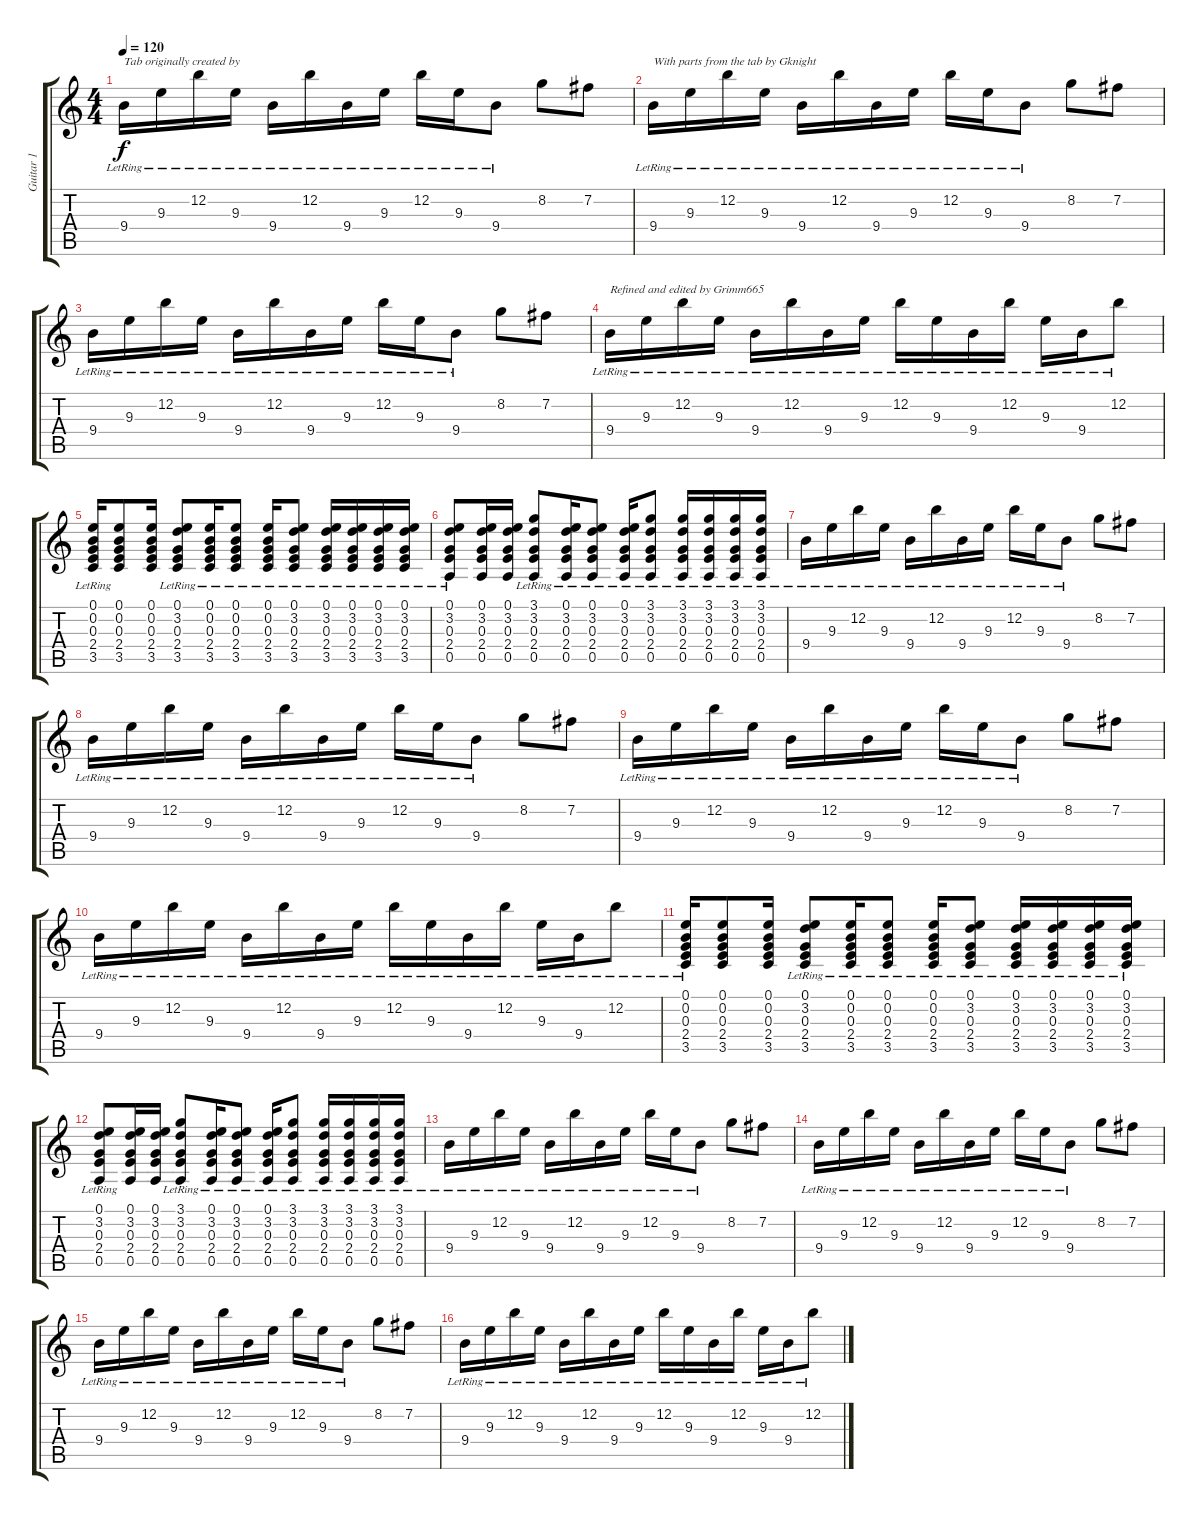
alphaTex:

\track ("Guitar 1" "Guitar 1") {instrument electricguitarjazz}
\staff {score tabs}
\tuning (E4 B3 G3 D3 A2 E2) {hide}
\ts (4 4)
\tempo 120
\tempo 90
\tempo 120
\clef g2
\ks c
9.4{lr}.16{txt "Tab originally created by" dy f volume 6 instrument electricguitarjazz} 9.3{lr}.16 12.2{lr}.16 9.3{lr}.16 9.4{lr}.16 12.2{lr}.16 9.4{lr}.16 9.3{lr}.16 12.2{lr}.16 9.3{lr}.16 9.4{lr}.8 8.2.8 7.2.8 |
9.4{lr}.16{txt "With parts from the tab by Gknight"} 9.3{lr}.16 12.2{lr}.16 9.3{lr}.16 9.4{lr}.16 12.2{lr}.16 9.4{lr}.16 9.3{lr}.16 12.2{lr}.16 9.3{lr}.16 9.4{lr}.8 8.2.8 7.2.8 |
9.4{lr}.16 9.3{lr}.16 12.2{lr}.16 9.3{lr}.16 9.4{lr}.16 12.2{lr}.16 9.4{lr}.16 9.3{lr}.16 12.2{lr}.16 9.3{lr}.16 9.4{lr}.8 8.2.8 7.2.8 |
9.4{lr}.16{txt "Refined and edited by Grimm665"} 9.3{lr}.16 12.2{lr}.16 9.3{lr}.16 9.4{lr}.16 12.2{lr}.16 9.4{lr}.16 9.3{lr}.16 12.2{lr}.16 9.3{lr}.16 9.4{lr}.16 12.2{lr}.16 9.3{lr}.16 9.4{lr}.16 12.2{lr}.8 |
(0.1 0.2 0.3 2.4{lr} 3.5{lr}).16{volume 9} (0.1 0.2 0.3 2.4 3.5).8 (0.1 0.2 0.3 2.4 3.5).16 (0.1 3.2{lr} 0.3{lr} 2.4 3.5).8 (0.1 0.2 0.3 2.4{lr} 3.5{lr}).16 (0.1{lr} 0.2{lr} 0.3 2.4 3.5).8 (0.1 0.2 0.3 2.4{lr} 3.5{lr}).16 (0.1 3.2{lr} 0.3{lr} 2.4 3.5).8 (0.1 3.2 0.3 2.4{lr} 3.5{lr}).16 (0.1 3.2{lr} 0.3{lr} 2.4 3.5).16 (0.1 3.2 0.3 2.4{lr} 3.5{lr}).16 (0.1 3.2{lr} 0.3{lr} 2.4 3.5).16 |
(0.1 3.2 0.3 2.4{lr} 0.5{lr}).8 (0.1 3.2 0.3 2.4 0.5).16 (0.1 3.2 0.3 2.4 0.5).16 (3.1 3.2{lr} 0.3{lr} 2.4 0.5).8 (0.1 3.2 0.3 2.4{lr} 0.5{lr}).16 (0.1{lr} 3.2{lr} 0.3 2.4 0.5).8 (0.1 3.2 0.3 2.4{lr} 0.5{lr}).16 (3.1 3.2{lr} 0.3{lr} 2.4 0.5).8 (3.1 3.2 0.3 2.4{lr} 0.5{lr}).16 (3.1 3.2{lr} 0.3{lr} 2.4 0.5).16 (3.1 3.2 0.3 2.4{lr} 0.5{lr}).16 (3.1 3.2{lr} 0.3{lr} 2.4 0.5).16 |
9.4{lr}.16 9.3{lr}.16 12.2{lr}.16 9.3{lr}.16 9.4{lr}.16 12.2{lr}.16 9.4{lr}.16 9.3{lr}.16 12.2{lr}.16 9.3{lr}.16 9.4{lr}.8 8.2.8 7.2.8 |
9.4{lr}.16 9.3{lr}.16 12.2{lr}.16 9.3{lr}.16 9.4{lr}.16 12.2{lr}.16 9.4{lr}.16 9.3{lr}.16 12.2{lr}.16 9.3{lr}.16 9.4{lr}.8 8.2.8 7.2.8 |
9.4{lr}.16 9.3{lr}.16 12.2{lr}.16 9.3{lr}.16 9.4{lr}.16 12.2{lr}.16 9.4{lr}.16 9.3{lr}.16 12.2{lr}.16 9.3{lr}.16 9.4{lr}.8 8.2.8 7.2.8 |
9.4{lr}.16 9.3{lr}.16 12.2{lr}.16 9.3{lr}.16 9.4{lr}.16 12.2{lr}.16 9.4{lr}.16 9.3{lr}.16 12.2{lr}.16 9.3{lr}.16 9.4{lr}.16 12.2{lr}.16 9.3{lr}.16 9.4{lr}.16 12.2{lr}.8 |
(0.1 0.2 0.3 2.4{lr} 3.5{lr}).16 (0.1 0.2 0.3 2.4 3.5).8 (0.1 0.2 0.3 2.4 3.5).16 (0.1 3.2{lr} 0.3{lr} 2.4 3.5).8 (0.1 0.2 0.3 2.4{lr} 3.5{lr}).16 (0.1{lr} 0.2{lr} 0.3 2.4 3.5).8 (0.1 0.2 0.3 2.4{lr} 3.5{lr}).16 (0.1 3.2{lr} 0.3{lr} 2.4 3.5).8 (0.1 3.2 0.3 2.4{lr} 3.5{lr}).16 (0.1 3.2{lr} 0.3{lr} 2.4 3.5).16 (0.1 3.2 0.3 2.4{lr} 3.5{lr}).16 (0.1 3.2{lr} 0.3{lr} 2.4 3.5).16 |
(0.1 3.2 0.3 2.4{lr} 0.5{lr}).8 (0.1 3.2 0.3 2.4 0.5).16 (0.1 3.2 0.3 2.4 0.5).16 (3.1 3.2{lr} 0.3{lr} 2.4 0.5).8 (0.1 3.2 0.3 2.4{lr} 0.5{lr}).16 (0.1{lr} 3.2{lr} 0.3 2.4 0.5).8 (0.1 3.2 0.3 2.4{lr} 0.5{lr}).16 (3.1 3.2{lr} 0.3{lr} 2.4 0.5).8 (3.1 3.2 0.3 2.4{lr} 0.5{lr}).16 (3.1 3.2{lr} 0.3{lr} 2.4 0.5).16 (3.1 3.2 0.3 2.4{lr} 0.5{lr}).16 (3.1 3.2{lr} 0.3{lr} 2.4 0.5).16 |
9.4{lr}.16 9.3{lr}.16 12.2{lr}.16 9.3{lr}.16 9.4{lr}.16 12.2{lr}.16 9.4{lr}.16 9.3{lr}.16 12.2{lr}.16 9.3{lr}.16 9.4{lr}.8 8.2.8 7.2.8 |
9.4{lr}.16 9.3{lr}.16 12.2{lr}.16 9.3{lr}.16 9.4{lr}.16 12.2{lr}.16 9.4{lr}.16 9.3{lr}.16 12.2{lr}.16 9.3{lr}.16 9.4{lr}.8 8.2.8 7.2.8 |
9.4{lr}.16 9.3{lr}.16 12.2{lr}.16 9.3{lr}.16 9.4{lr}.16 12.2{lr}.16 9.4{lr}.16 9.3{lr}.16 12.2{lr}.16 9.3{lr}.16 9.4{lr}.8 8.2.8 7.2.8 |
9.4{lr}.16 9.3{lr}.16 12.2{lr}.16 9.3{lr}.16 9.4{lr}.16 12.2{lr}.16 9.4{lr}.16 9.3{lr}.16 12.2{lr}.16 9.3{lr}.16 9.4{lr}.16 12.2{lr}.16 9.3{lr}.16 9.4{lr}.16 12.2{lr}.8
